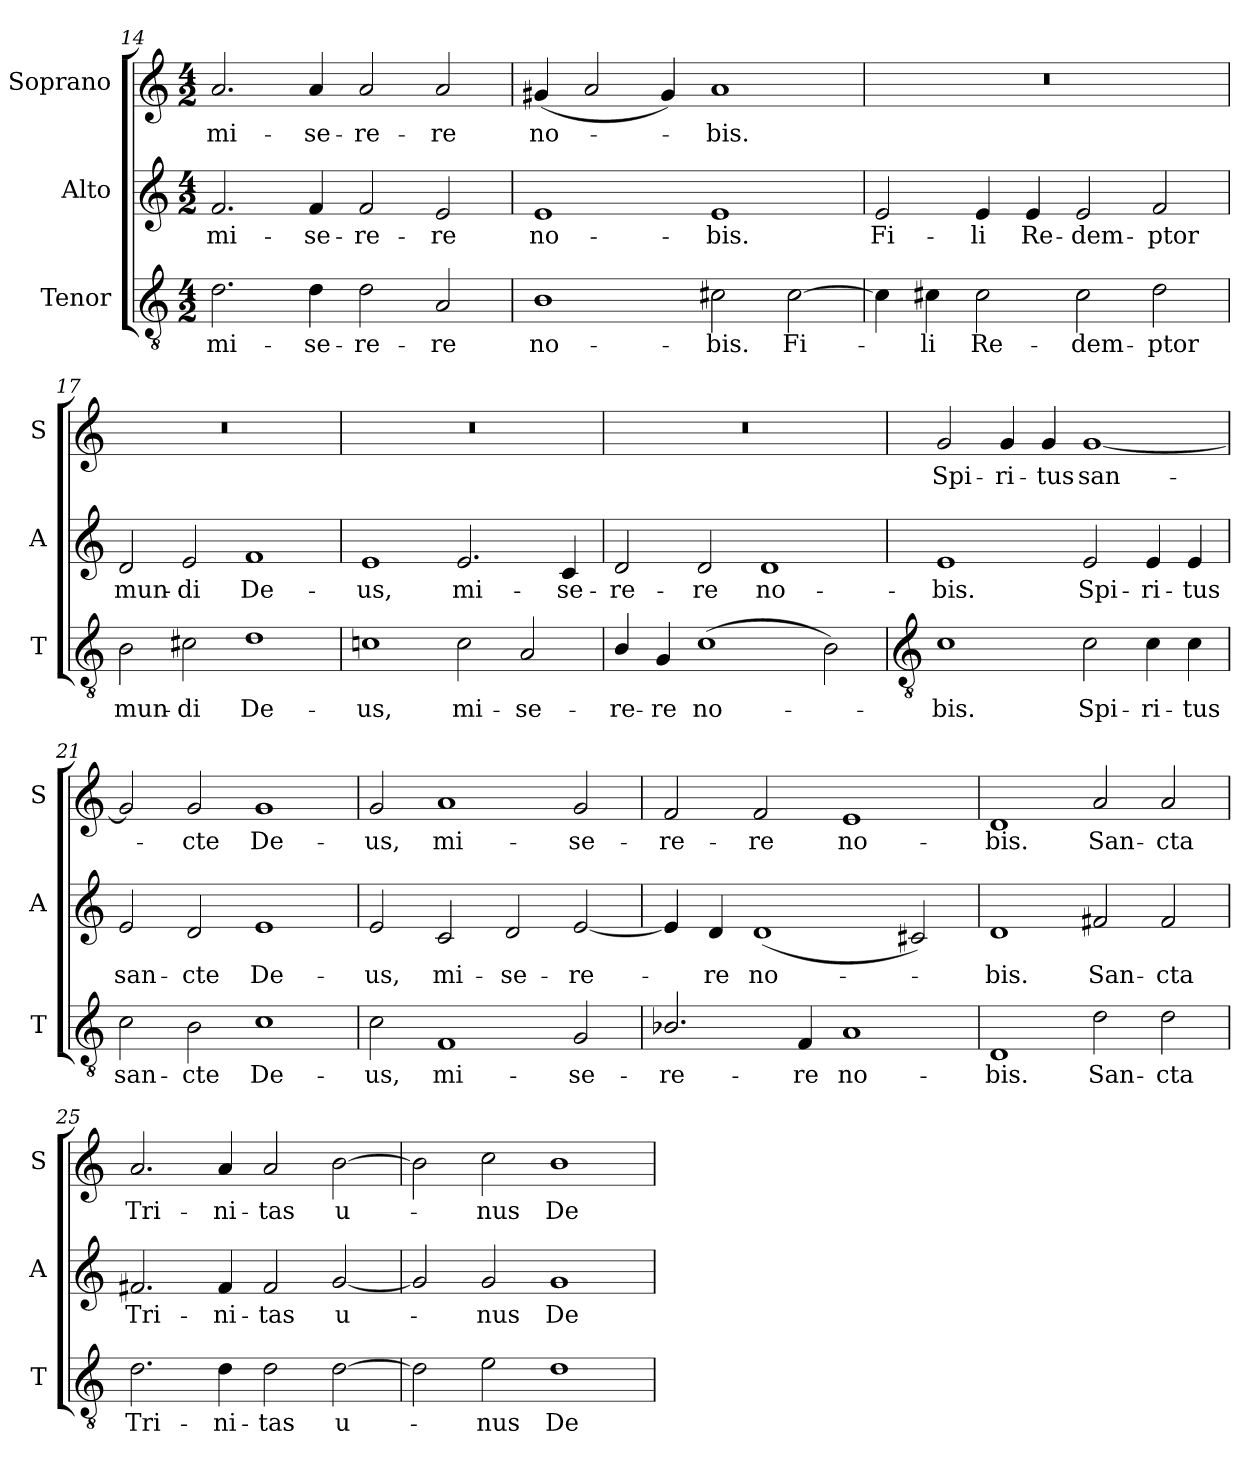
**kern	**text	**kern	**text	**kern	**text
*part3	*part3	*part2	*part2	*part1	*part1
*staff3	*staff3	*staff2	*staff2	*staff1	*staff1
*I"Tenor	*	*I"Alto	*	*I"Soprano	*
*I'T	*	*I'A	*	*I'S	*
*clefGv2	*	*clefG2	*	*clefG2	*
*k[]	*	*k[]	*	*k[]	*
*C:	*	*C:	*	*C:	*
*M4/2	*	*M4/2	*	*M4/2	*
=14	=14	=14	=14	=14	=14
!	!LO:LY:b	!	!LO:LY:b	!	!LO:LY:b
2.d	mi-	2.f	mi-	2.a	mi-
!	!LO:LY:b	!	!LO:LY:b	!	!LO:LY:b
4d	-se-	4f	-se-	4a	-se-
!	!LO:LY:b	!	!LO:LY:b	!	!LO:LY:b
2d	-re-	2f	-re-	2a	-re-
!	!LO:LY:b	!	!LO:LY:b	!	!LO:LY:b
2A	-re	2e	-re	2a	-re
=15	=15	=15	=15	=15	=15
!	!LO:LY:b	!	!LO:LY:b	!	!LO:LY:b
1B	no-	1e	no-	(<4g#X	no-
.	.	.	.	2a	.
.	.	.	.	4g#)	.
!	!LO:LY:b	!	!LO:LY:b	!	!LO:LY:b
2c#X	-bis.	1e	-bis.	1a	bis.
!	!LO:LY:b	!	!	!	!
[2c#	Fi-	.	.	.	.
=16	=16	=16	=16	=16	=16
!	!	!	!LO:LY:b	!	!
4c#]	.	2e	Fi-	0r	.
!	!LO:LY:b	!	!	!	!
4c#	li	.	.	.	.
!	!LO:LY:b	!	!LO:LY:b	!	!
2c#	Re-	4e	-li	.	.
!	!	!	!LO:LY:b	!	!
.	.	4e	Re-	.	.
!	!LO:LY:b	!	!LO:LY:b	!	!
2c#	-dem-	2e	-dem-	.	.
!	!LO:LY:b	!	!LO:LY:b	!	!
2d	-ptor	2f	-ptor	.	.
=17	=17	=17	=17	=17	=17
!	!LO:LY:b	!	!LO:LY:b	!	!
2B	mun-	2d	mun-	0r	.
!	!LO:LY:b	!	!LO:LY:b	!	!
2c#X	-di	2e	-di	.	.
!	!LO:LY:b	!	!LO:LY:b	!	!
1d	De-	1f	De-	.	.
=18	=18	=18	=18	=18	=18
!	!LO:LY:b	!	!LO:LY:b	!	!
1cn	-us,	1e	-us,	0r	.
!	!LO:LY:b	!	!LO:LY:b	!	!
2c	mi-	2.e	mi-	.	.
!	!LO:LY:b	!	!	!	!
2A	-se-	.	.	.	.
!	!	!	!LO:LY:b	!	!
.	.	4c	-se-	.	.
=19	=19	=19	=19	=19	=19
!	!LO:LY:b	!	!LO:LY:b	!	!
4B/	-re-	2d	-re-	0r	.
!	!LO:LY:b	!	!	!	!
4G	-re	.	.	.	.
!	!LO:LY:b	!	!LO:LY:b	!	!
(>1c	no-	2d	-re	.	.
!	!	!	!LO:LY:b	!	!
.	.	1d	no-	.	.
2B)	.	.	.	.	.
!!LO:LB:g=z
=20	=20	=20	=20	=20	=20
*clefGv2	*	*	*	*	*
!	!LO:LY:b	!	!LO:LY:b	!	!LO:LY:b
1c	bis.	1e	-bis.	2g	Spi-
!	!	!	!	!	!LO:LY:b
.	.	.	.	4g	-ri-
!	!	!	!	!	!LO:LY:b
.	.	.	.	4g	-tus
!	!LO:LY:b	!	!LO:LY:b	!	!LO:LY:b
2c	Spi-	2e	Spi-	[1g	san-
!	!LO:LY:b	!	!LO:LY:b	!	!
4c	-ri-	4e	-ri-	.	.
!	!LO:LY:b	!	!LO:LY:b	!	!
4c	-tus	4e	-tus	.	.
=21	=21	=21	=21	=21	=21
!	!LO:LY:b	!	!LO:LY:b	!	!
2c	san-	2e	san-	2g]	.
!	!LO:LY:b	!	!LO:LY:b	!	!LO:LY:b
2B	-cte	2d	-cte	2g	cte
!	!LO:LY:b	!	!LO:LY:b	!	!LO:LY:b
1c	De-	1e	De-	1g	De-
=22	=22	=22	=22	=22	=22
!	!LO:LY:b	!	!LO:LY:b	!	!LO:LY:b
2c	-us,	2e	-us,	2g	-us,
!	!LO:LY:b	!	!LO:LY:b	!	!LO:LY:b
1F	mi-	2c	mi-	1a	mi-
!	!	!	!LO:LY:b	!	!
.	.	2d	-se-	.	.
!	!LO:LY:b	!	!LO:LY:b	!	!LO:LY:b
2G	-se-	[2e	-re-	2g	-se-
=23	=23	=23	=23	=23	=23
!	!LO:LY:b	!	!	!	!LO:LY:b
2.B-X/	-re-	4e]	.	2f	-re-
!	!	!	!LO:LY:b	!	!
.	.	4d	re	.	.
!	!	!	!LO:LY:b	!	!LO:LY:b
.	.	(<1d	no-	2f	-re
!	!LO:LY:b	!	!	!	!
4F	-re	.	.	.	.
!	!LO:LY:b	!	!	!	!LO:LY:b
1A	no-	.	.	1e	no-
.	.	2c#X)	.	.	.
=24	=24	=24	=24	=24	=24
!	!LO:LY:b	!	!LO:LY:b	!	!LO:LY:b
1D	-bis.	1d	bis.	1d	-bis.
!	!LO:LY:b	!	!LO:LY:b	!	!LO:LY:b
2d	San-	2f#X	San-	2a	San-
!	!LO:LY:b	!	!LO:LY:b	!	!LO:LY:b
2d	-cta	2f#	-cta	2a	-cta
=25	=25	=25	=25	=25	=25
!	!LO:LY:b	!	!LO:LY:b	!	!LO:LY:b
2.d	Tri-	2.f#X	Tri-	2.a	Tri-
!	!LO:LY:b	!	!LO:LY:b	!	!LO:LY:b
4d	-ni-	4f#	-ni-	4a	-ni-
!	!LO:LY:b	!	!LO:LY:b	!	!LO:LY:b
2d	-tas	2f#	-tas	2a	-tas
!	!LO:LY:b	!	!LO:LY:b	!	!LO:LY:b
[2d	u-	[2g	u-	[2b	u-
=26	=26	=26	=26	=26	=26
2d]	.	2g]	.	2b]	.
!	!LO:LY:b	!	!LO:LY:b	!	!LO:LY:b
2e	nus	2g	nus	2cc	nus
!	!LO:LY:b	!	!LO:LY:b	!	!LO:LY:b
1d	De-	1g	De-	1b	De-
=	=	=	=	=	=
*-	*-	*-	*-	*-	*-
